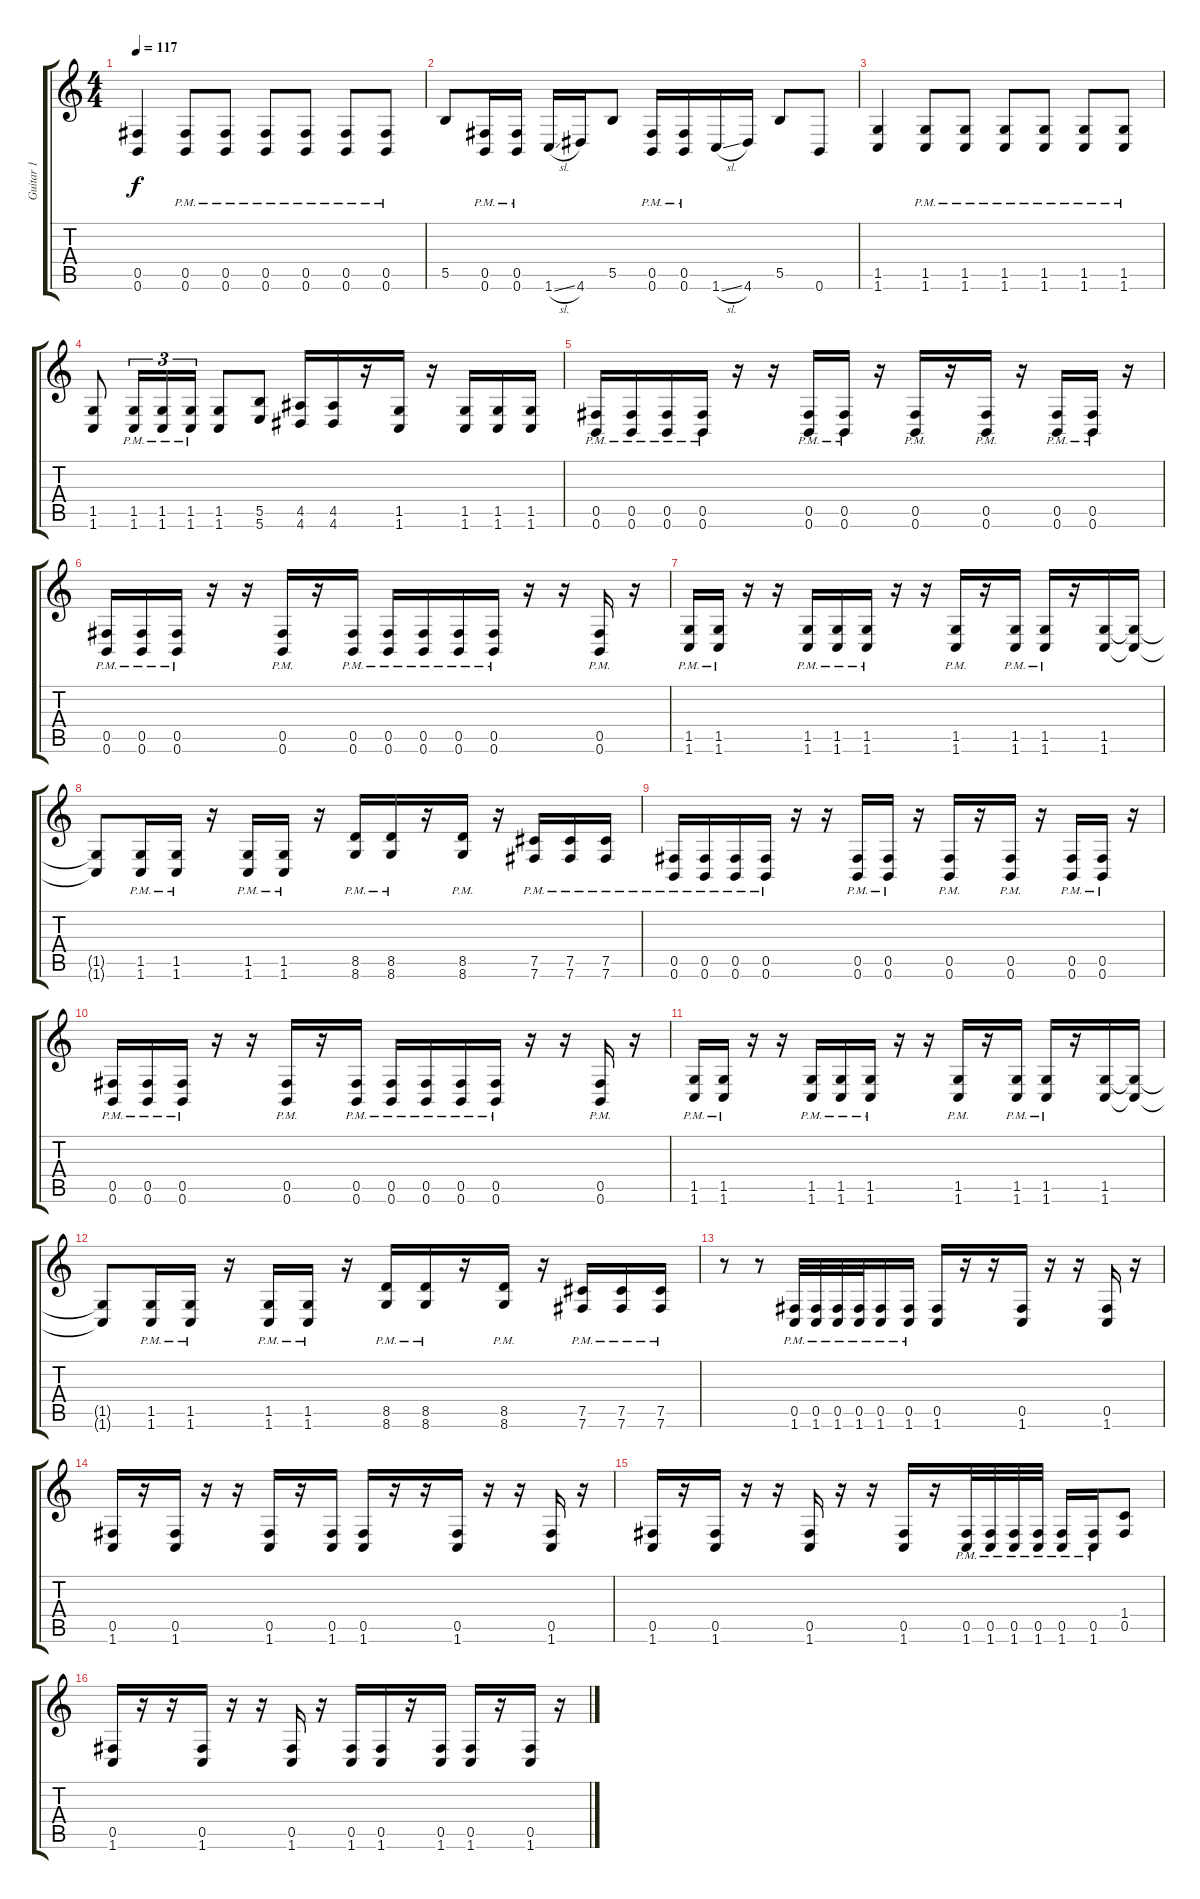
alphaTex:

\track ("Guitar 1" "Guitar 1") {instrument overdrivenguitar}
\staff {score tabs}
\tuning (Db4 Ab3 E3 B2 Gb2 B1) {hide}
\ts (4 4)
\tempo 117
\clef g2
\ks c
(0.5 0.6).4{dy f} (0.5{pm} 0.6{pm}).8 (0.5{pm} 0.6{pm}).8 (0.5{pm} 0.6{pm}).8 (0.5{pm} 0.6{pm}).8 (0.5{pm} 0.6{pm}).8 (0.5{pm} 0.6{pm}).8 |
5.5.8 (0.5{pm} 0.6{pm}).16 (0.5{pm} 0.6{pm}).16 1.6{sl}.16 4.6.16 5.5.8 (0.5{pm} 0.6{pm}).16 (0.5{pm} 0.6{pm}).16 1.6{sl}.16 4.6.16 5.5.8 0.6.8 |
(1.5 1.6).4 (1.5{pm} 1.6{pm}).8 (1.5{pm} 1.6{pm}).8 (1.5{pm} 1.6{pm}).8 (1.5{pm} 1.6{pm}).8 (1.5{pm} 1.6{pm}).8 (1.5{pm} 1.6{pm}).8 |
(1.5 1.6).8 (1.5{pm} 1.6{pm}).16{tu (3 2)} (1.5{pm} 1.6{pm}).16{tu (3 2)} (1.5{pm} 1.6{pm}).16{tu (3 2)} (1.5 1.6).8 (5.5 5.6).8 (4.5 4.6).16 (4.5 4.6).16 r.16 (1.5 1.6).16 r.16 (1.5 1.6).16 (1.5 1.6).16 (1.5 1.6).16 |
(0.5{pm} 0.6{pm}).16 (0.5{pm} 0.6{pm}).16 (0.5{pm} 0.6{pm}).16 (0.5{pm} 0.6{pm}).16 r.16 r.16 (0.5{pm} 0.6{pm}).16 (0.5{pm} 0.6{pm}).16 r.16 (0.5{pm} 0.6{pm}).16 r.16 (0.5{pm} 0.6{pm}).16 r.16 (0.5{pm} 0.6{pm}).16 (0.5{pm} 0.6{pm}).16 r.16 |
(0.5{pm} 0.6{pm}).16 (0.5{pm} 0.6{pm}).16 (0.5{pm} 0.6{pm}).16 r.16 r.16 (0.5{pm} 0.6{pm}).16 r.16 (0.5{pm} 0.6{pm}).16 (0.5{pm} 0.6{pm}).16 (0.5{pm} 0.6{pm}).16 (0.5{pm} 0.6{pm}).16 (0.5{pm} 0.6{pm}).16 r.16 r.16 (0.5{pm} 0.6{pm}).16 r.16 |
(1.5{pm} 1.6{pm}).16 (1.5{pm} 1.6{pm}).16 r.16 r.16 (1.5{pm} 1.6{pm}).16 (1.5{pm} 1.6{pm}).16 (1.5{pm} 1.6{pm}).16 r.16 r.16 (1.5{pm} 1.6{pm}).16 r.16 (1.5{pm} 1.6{pm}).16 (1.5{pm} 1.6{pm}).16 r.16 (1.5 1.6).16 (1.5{t} 1.6{t}).16 |
(1.5{t} 1.6{t}).8 (1.5{pm} 1.6{pm}).16 (1.5{pm} 1.6{pm}).16 r.16 (1.5{pm} 1.6{pm}).16 (1.5{pm} 1.6{pm}).16 r.16 (8.5{pm} 8.6{pm}).16 (8.5{pm} 8.6{pm}).16 r.16 (8.5{pm} 8.6{pm}).16 r.16 (7.5{pm} 7.6{pm}).16 (7.5{pm} 7.6{pm}).16 (7.5{pm} 7.6{pm}).16 |
(0.5{pm} 0.6{pm}).16 (0.5{pm} 0.6{pm}).16 (0.5{pm} 0.6{pm}).16 (0.5{pm} 0.6{pm}).16 r.16 r.16 (0.5{pm} 0.6{pm}).16 (0.5{pm} 0.6{pm}).16 r.16 (0.5{pm} 0.6{pm}).16 r.16 (0.5{pm} 0.6{pm}).16 r.16 (0.5{pm} 0.6{pm}).16 (0.5{pm} 0.6{pm}).16 r.16 |
(0.5{pm} 0.6{pm}).16 (0.5{pm} 0.6{pm}).16 (0.5{pm} 0.6{pm}).16 r.16 r.16 (0.5{pm} 0.6{pm}).16 r.16 (0.5{pm} 0.6{pm}).16 (0.5{pm} 0.6{pm}).16 (0.5{pm} 0.6{pm}).16 (0.5{pm} 0.6{pm}).16 (0.5{pm} 0.6{pm}).16 r.16 r.16 (0.5{pm} 0.6{pm}).16 r.16 |
(1.5{pm} 1.6{pm}).16 (1.5{pm} 1.6{pm}).16 r.16 r.16 (1.5{pm} 1.6{pm}).16 (1.5{pm} 1.6{pm}).16 (1.5{pm} 1.6{pm}).16 r.16 r.16 (1.5{pm} 1.6{pm}).16 r.16 (1.5{pm} 1.6{pm}).16 (1.5{pm} 1.6{pm}).16 r.16 (1.5 1.6).16 (1.5{t} 1.6{t}).16 |
(1.5{t} 1.6{t}).8 (1.5{pm} 1.6{pm}).16 (1.5{pm} 1.6{pm}).16 r.16 (1.5{pm} 1.6{pm}).16 (1.5{pm} 1.6{pm}).16 r.16 (8.5{pm} 8.6{pm}).16 (8.5{pm} 8.6{pm}).16 r.16 (8.5{pm} 8.6{pm}).16 r.16 (7.5{pm} 7.6{pm}).16 (7.5{pm} 7.6{pm}).16 (7.5{pm} 7.6{pm}).16 |
r.8 r.8 (0.5{pm} 1.6{pm}).32 (0.5{pm} 1.6{pm}).32 (0.5{pm} 1.6{pm}).32 (0.5{pm} 1.6{pm}).32 (0.5{pm} 1.6{pm}).16 (0.5{pm} 1.6{pm}).16 (0.5 1.6).16 r.16 r.16 (0.5 1.6).16 r.16 r.16 (0.5 1.6).16 r.16 |
(0.5 1.6).16 r.16 (0.5 1.6).16 r.16 r.16 (0.5 1.6).16 r.16 (0.5 1.6).16 (0.5 1.6).16 r.16 r.16 (0.5 1.6).16 r.16 r.16 (0.5 1.6).16 r.16 |
(0.5 1.6).16 r.16 (0.5 1.6).16 r.16 r.16 (0.5 1.6).16 r.16 r.16 (0.5 1.6).16 r.16 (0.5{pm} 1.6{pm}).32 (0.5{pm} 1.6{pm}).32 (0.5{pm} 1.6{pm}).32 (0.5{pm} 1.6{pm}).32 (0.5{pm} 1.6{pm}).16 (0.5{pm} 1.6{pm}).16 (1.4 0.5).8 |
(0.5 1.6).16 r.16 r.16 (0.5 1.6).16 r.16 r.16 (0.5 1.6).16 r.16 (0.5 1.6).16 (0.5 1.6).16 r.16 (0.5 1.6).16 (0.5 1.6).16 r.16 (0.5 1.6).16 r.16
